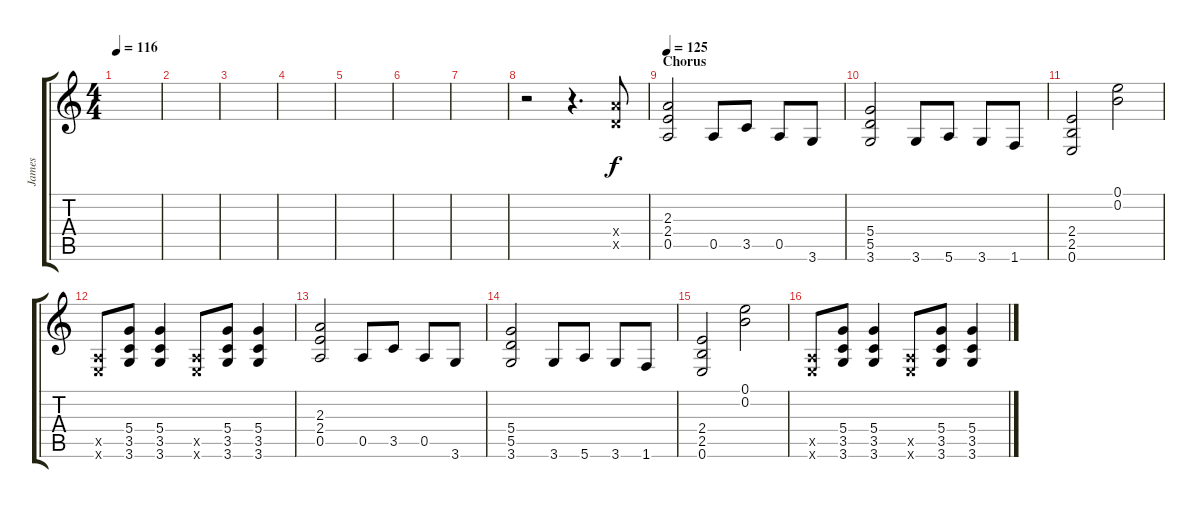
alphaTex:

\track ("James" "James") {instrument distortionguitar}
\staff {score tabs}
\tuning (E4 B3 G3 D3 A2 E2) {hide}
\ts (4 4)
\tempo 116
\clef g2
\ks c
|
|
|
|
|
|
|
r.2 r.4{d} (7.4{x} 5.5{x}).8 |
\section ("" "Chorus")
\tempo 125
(2.3 2.4 0.5).2 0.5.8 3.5.8 0.5.8 3.6.8 |
(5.4 5.5 3.6).2 3.6.8 5.6.8 3.6.8 1.6.8 |
(2.4 2.5 0.6).2 (0.1 0.2).2 |
(0.5{x} 0.6{x}).8 (5.4 3.5 3.6).8 (5.4 3.5 3.6).4 (0.5{x} 0.6{x}).8 (5.4 3.5 3.6).8 (5.4 3.5 3.6).4 |
(2.3 2.4 0.5).2 0.5.8 3.5.8 0.5.8 3.6.8 |
(5.4 5.5 3.6).2 3.6.8 5.6.8 3.6.8 1.6.8 |
(2.4 2.5 0.6).2 (0.1 0.2).2 |
(0.5{x} 0.6{x}).8 (5.4 3.5 3.6).8 (5.4 3.5 3.6).4 (0.5{x} 0.6{x}).8 (5.4 3.5 3.6).8 (5.4 3.5 3.6).4
